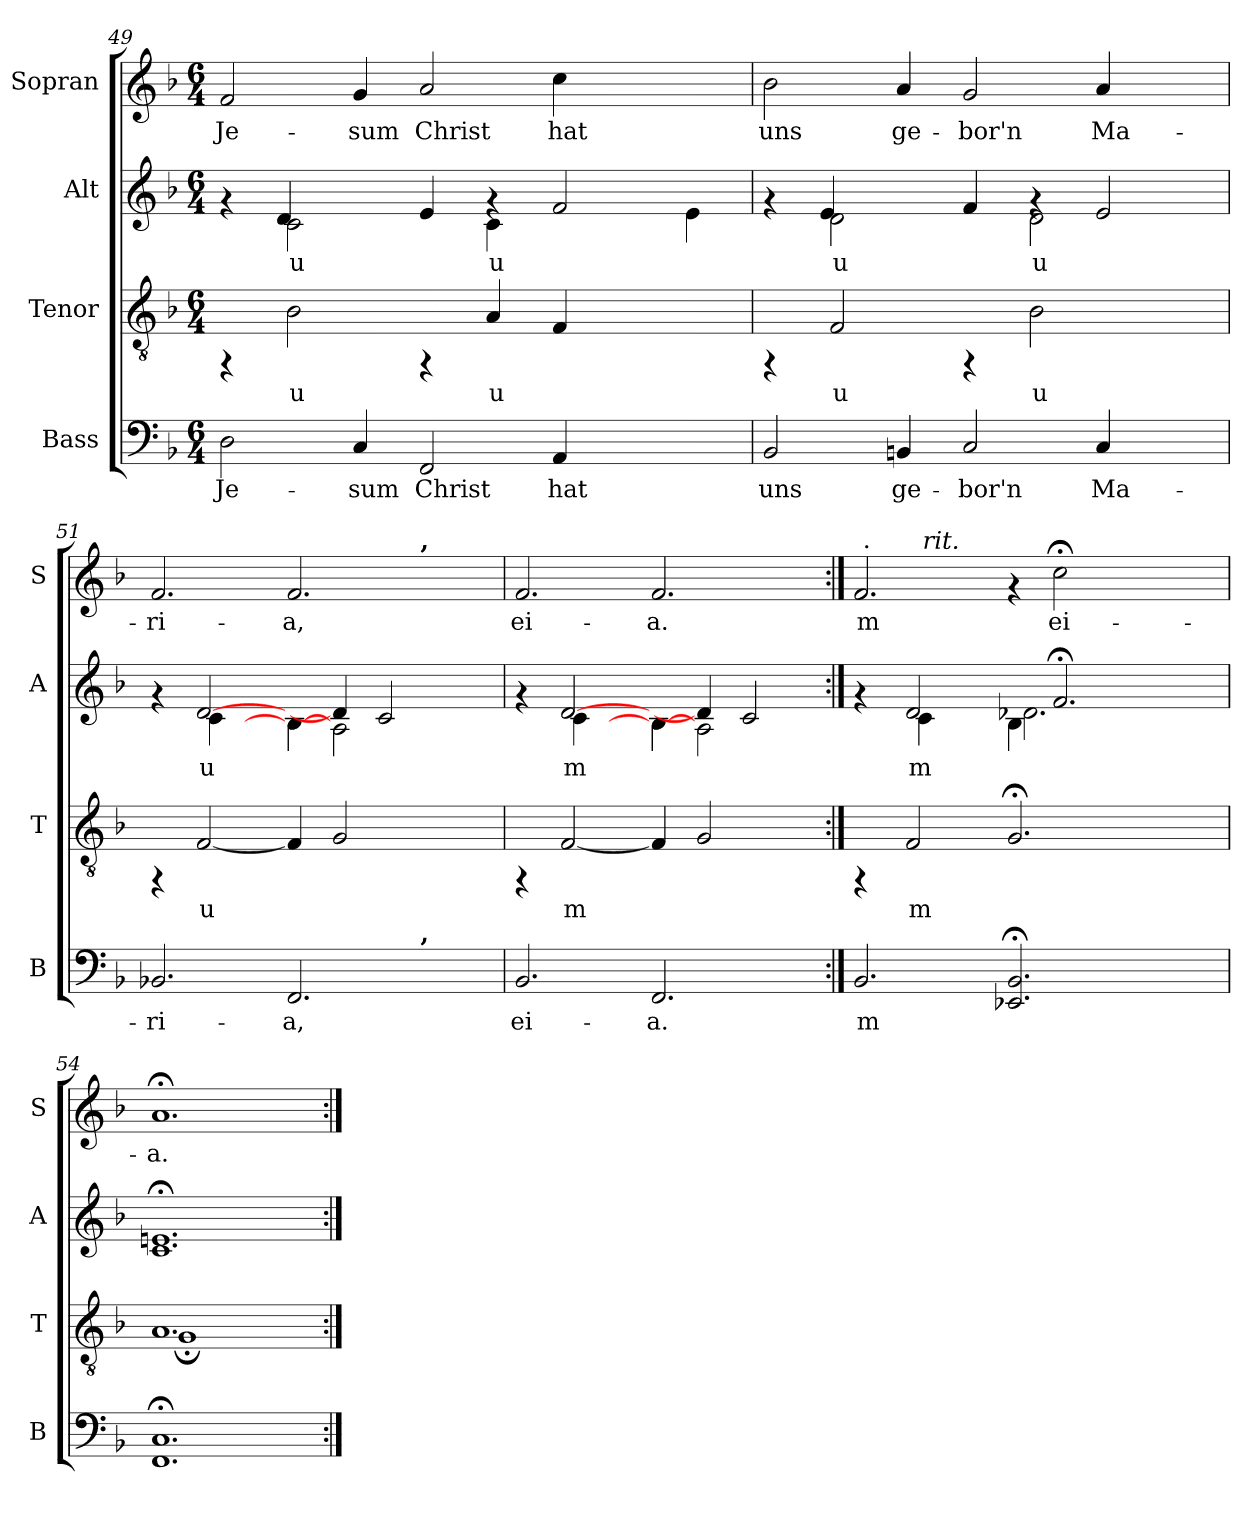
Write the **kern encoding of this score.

**kern	**text	**kern	**text	**kern	**text	**kern	**text
*part4	*part4	*part3	*part3	*part2	*part2	*part1	*part1
*staff4	*staff4	*staff3	*staff3	*staff2	*staff2	*staff1	*staff1
*I"Bass	*	*I"Tenor	*	*I"Alt	*	*I"Sopran	*
*I'B	*	*I'T	*	*I'A	*	*I'S	*
*clefF4	*	*clefGv2	*	*clefG2	*	*clefG2	*
*k[b-]	*	*k[b-]	*	*k[b-]	*	*k[b-]	*
*F:	*	*F:	*	*F:	*	*F:	*
*M6/4	*	*M6/4	*	*M6/4	*	*M6/4	*
=49	=49	=49	=49	=49	=49	=49	=49
!	!LO:LY:b:cj	!	!	!	!	!	!LO:LY:b:rj
*	*	*	*	*^	*	*	*
2D\	Je-	4rFF	.	4rf	4ryy	.	2f/	Je-
!	!	!	!LO:LY:b:cj	!	!	!LO:LY:b:cj	!	!
.	.	2B-\	u	2c\	4d/	u	.	.
!	!LO:LY:b:cj	!	!	!	!	!	!	!LO:LY:b:rj
4C/	-sum	.	.	.	2ryy	.	4g/	-sum
!	!LO:LY:b:cj	!	!	!	!	!LO:LY:b:cj	!	!LO:LY:b:rj
2FF/	Christ	4rFF	.	4e/	.	.	2a/	Christ
!	!	!	!LO:LY:b:cj	!	!	!LO:LY:b:cj	!	!
.	.	4A/	u	4rf	4c\	u	.	.
!	!LO:LY:b:cj	!	!LO:LY:b:cj	!	!	!	!	!LO:LY:b:rj
4AA/	hat	4F/	.	2f/	2.ryy	.	4cc\	hat
2ryy	.	2ryy	.	.	.	.	2ryy	.
!	!	!	!	!	!	!LO:LY:b:cj	!	!
.	.	.	.	4e\	.	.	.	.
=50	=50	=50	=50	=50	=50	=50	=50	=50
!	!LO:LY:b:cj	!	!	!	!	!	!	!LO:LY:b:rj
2BB-/	uns	4rFF	.	4rf	4ryy	.	2b-\	uns
!	!	!	!LO:LY:b:cj	!	!	!LO:LY:b:cj	!	!
.	.	2F/	u	2d\	4e/	u	.	.
!	!LO:LY:b:cj	!	!	!	!	!	!	!LO:LY:b:rj
4BBn/	ge-	.	.	.	2ryy	.	4a/	ge-
!	!LO:LY:b:cj	!	!	!	!	!LO:LY:b:cj	!	!LO:LY:b:rj
2C/	-bor'n	4rFF	.	4f/	.	.	2g/	-bor'n
!	!	!	!LO:LY:b:cj	!	!	!LO:LY:b:cj	!	!
.	.	2B-\	u	4rf	2d\	u	.	.
!	!LO:LY:b:cj	!	!	!	!	!	!	!LO:LY:b:rj
4C/	Ma-	.	.	2e/	.	.	4a/	Ma-
4ryy	.	4ryy	.	.	4ryy	.	4ryy	.
=51	=51	=51	=51	=51	=51	=51	=51	=51
!	!LO:LY:b:cj	!	!	!	!	!	!	!LO:LY:b:rj
*^	*	*	*	*	*	*	*^	*
2.BB-X/	1ryy	-ri-	4rFF	.	4rf	4ryy	.	2.f/	1ryy	-ri-
!	!	!	!	!LO:LY:b:cj	!	!	!LO:LY:b:cj	!	!	!
.	.	.	[<2F/	u	[>2d/	4c\	u	.	.	.
.	.	.	.	.	.	4ryy	.	.	.	.
!	!	!LO:LY:b:cj	!	!LO:LY:b:cj	!	!	!LO:LY:b:cj	!	!	!
!	!	!	!	!	!	!	!LO:LY:b:cj	!	!	!LO:LY:b:rj
2.FF/	.	-a,	4F/]	.	[<4B-\	4B-\]	.	2.f/	.	-a,
!	!	!	!	!LO:LY:b:cj	!	!	!LO:LY:b:cj	!	!	!
.	4ryy	.	2G/	.	4d/]	2A\	.	.	4ryy	.
.	8ryy	.	.	.	2c/	.	.	.	8ryy	.
.	32ryy	.	.	.	.	.	.	.	32ryy	.
!	!	!	!	!	!	!	!	!	!LO:TX:a:B:t=,	!
!	!LO:TX:a:B:t=,	!	!	!	!	!	!	!	!	!
.	4ryy	.	.	.	.	.	.	.	4ryy	.
4ryy	.	.	4ryy	.	.	4ryy	.	4ryy	.	.
.	16.ryy	.	.	.	.	.	.	.	16.ryy	.
!!LO:PB:g=z
=52	=52	=52	=52	=52	=52	=52	=52	=52	=52	=52
!	!	!LO:LY:b:cj	!	!	!	!	!	!	!	!LO:LY:b:rj
*v	*v	*	*	*	*	*	*	*v	*v	*
2.BB-/	ei-	4rFF	.	4rf	4ryy	.	2.f/	ei-
!	!	!	!LO:LY:b:cj	!	!	!LO:LY:b:cj	!	!
.	.	[<2F/	m	[>2d/	4c\	m	.	.
.	.	.	.	.	4ryy	.	.	.
!	!LO:LY:b:cj	!	!LO:LY:b:cj	!	!	!LO:LY:b:cj	!	!
!	!	!	!	!	!	!LO:LY:b:cj	!	!LO:LY:b:rj
2.FF/	-a.	4F/]	.	[<4B-\	4B-\]	.	2.f/	-a.
!	!	!	!LO:LY:b:cj	!	!	!LO:LY:b:cj	!	!
.	.	2G/	.	4d/]	2A\	.	.	.
.	.	.	.	2c/	.	.	.	.
4ryy	.	4ryy	.	.	4ryy	.	4ryy	.
=53:|!	=53:|!	=53:|!	=53:|!	=53:|!	=53:|!	=53:|!	=53:|!	=53:|!
!	!LO:LY:b:cj	!	!	!	!	!	!	!LO:LY:b:rj
*	*	*	*	*	*	*	*^	*
*	*	*	*	*	*	*	*	*^	*
2.BB-/	m	4rFF	.	4rf	4ryy	.	2.f/	64ryy	4ryy	m
!	!	!	!	!	!	!	!	!LO:TX:a:t=.	!	!
.	.	.	.	.	.	.	.	1ryy	.	.
!	!	!	!LO:LY:b:cj	!	!	!LO:LY:b:cj	!	!	!	!
.	.	2F/	m	2d/	4c\	m	.	.	32.ryy	.
!	!	!	!	!	!	!	!	!	!LO:TX:a:i:t=rit.	!
.	.	.	.	.	.	.	.	.	1ryy	.
.	.	.	.	.	4ryy	.	.	.	.	.
!	!LO:LY:b:cj	!	!LO:LY:b:cj	!	!	!LO:LY:b:cj	!	!	!	!
!	!	!	!	!	!	!LO:LY:b:cj	!	!	!	!
2.BB-/;< 2.EE-X/;<	.	2.G;</	.	4B-\	2.d-X\	.	4rf	.	.	.
!	!	!	!	!	!	!	!	!	!	!LO:LY:b:rj
.	.	.	.	2.f;</	.	.	2cc;<\	.	.	ei-
.	.	.	.	.	.	.	.	2ryy	.	.
.	.	.	.	.	.	.	.	.	4ryy	.
4ryy	.	4ryy	.	.	4ryy	.	4ryy	.	.	.
.	.	.	.	.	.	.	.	8...ryy	.	.
.	.	.	.	.	.	.	.	.	8ryy	.
.	.	.	.	.	.	.	.	.	16ryy	.
.	.	.	.	.	.	.	.	.	64ryy	.
=54	=54	=54	=54	=54	=54	=54	=54	=54	=54	=54
*	*	*^	*	*	*	*	*	*	*	*
!	!	!	!	!	!	!	!	!	!	!	!LO:LY:b:rj
*	*	*	*	*	*v	*v	*	*	*	*	*
*	*	*	*	*	*	*	*v	*v	*v	*
1.C;< 1.FF;<	.	1.A	1G;<	.	1.en;< 1.c;<	.	1.a;<	-a.
.	.	.	2ryy	.	.	.	.	.
*	*	*v	*v	*	*	*	*	*
=:|!	=:|!	=:|!	=:|!	=:|!	=:|!	=:|!	=:|!
*-	*-	*-	*-	*-	*-	*-	*-
